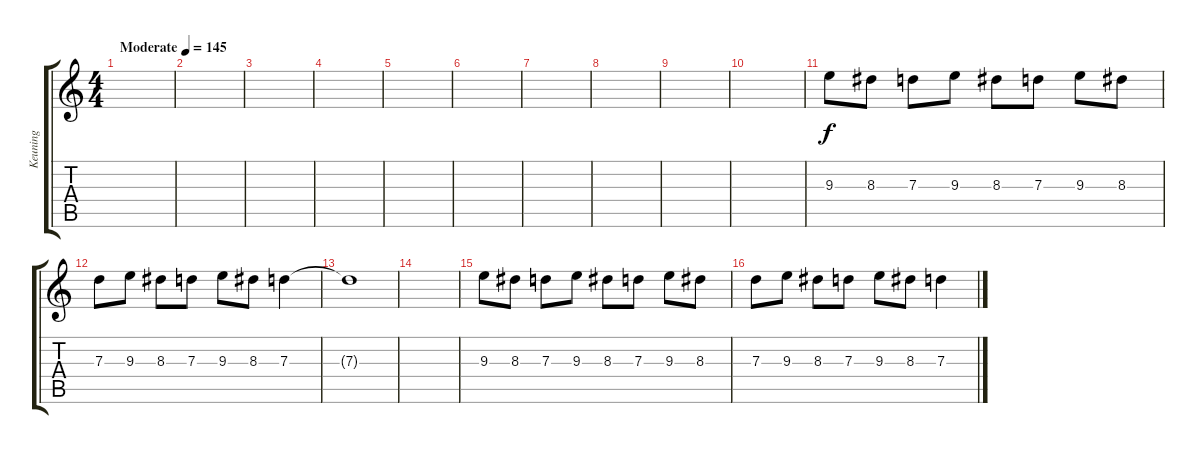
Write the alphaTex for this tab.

\track ("Keuning" "Keuning") {instrument overdrivenguitar}
\staff {score tabs}
\tuning (E4 B3 G3 D3 A2 E2) {hide}
\ts (4 4)
\tempo (145 "Moderate")
\clef g2
\ks c
|
|
|
|
|
|
|
|
|
|
9.3.8 8.3.8 7.3.8 9.3.8 8.3.8 7.3.8 9.3.8 8.3.8 |
7.3.8 9.3.8 8.3.8 7.3.8 9.3.8 8.3.8 7.3.4 |
7.3{t}.1 |
|
9.3.8 8.3.8 7.3.8 9.3.8 8.3.8 7.3.8 9.3.8 8.3.8 |
7.3.8 9.3.8 8.3.8 7.3.8 9.3.8 8.3.8 7.3.4
